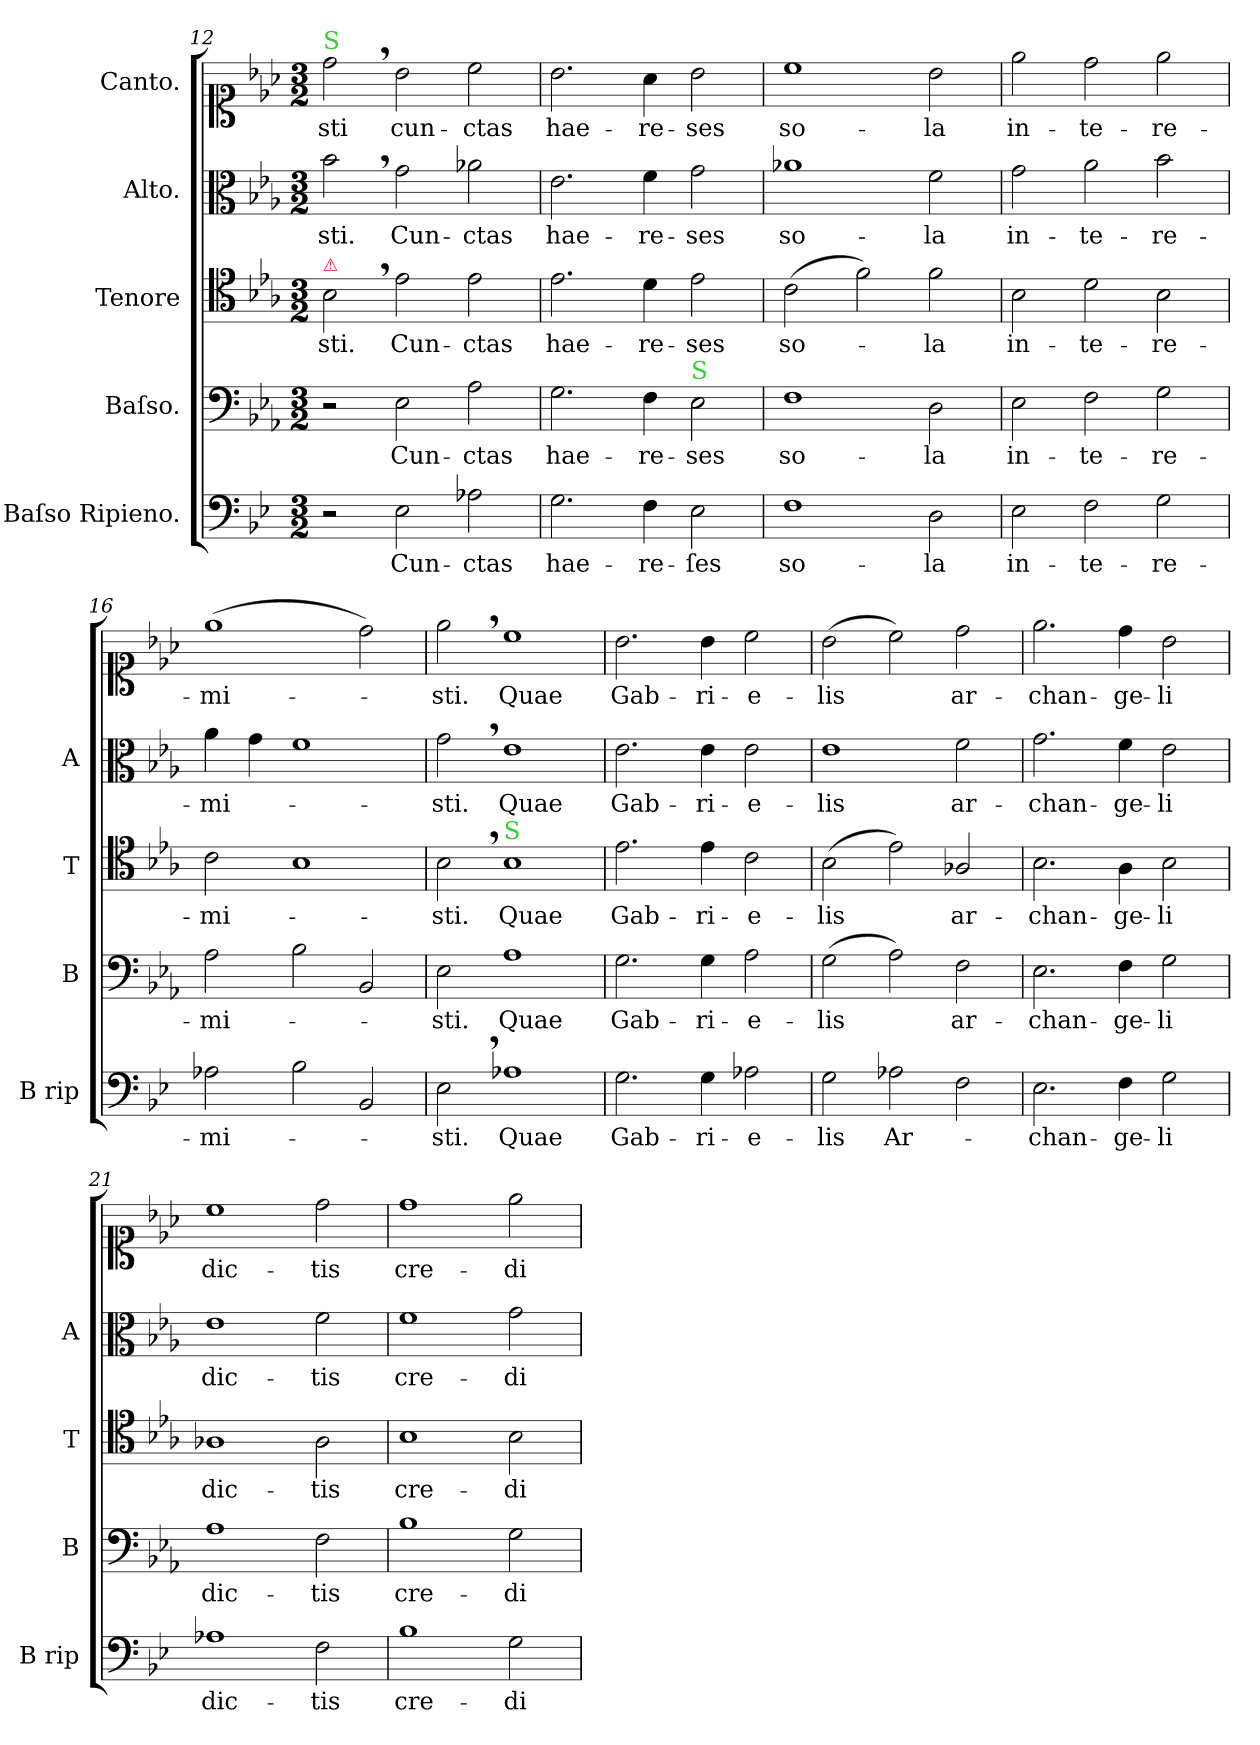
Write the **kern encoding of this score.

**kern	**text	**kern	**text	**kern	**text	**kern	**text	**kern	**text
*part5	*part5	*part4	*part4	*part3	*part3	*part2	*part2	*part1	*part1
*staff5	*staff5	*staff4	*staff4	*staff3	*staff3	*staff2	*staff2	*staff1	*staff1
*I"Baſso Ripieno.	*	*I"Baſso.	*	*I"Tenore	*	*I"Alto.	*	*I"Canto.	*
*I'B rip	*	*I'B	*	*I'T	*	*I'A	*	*	*
*clefF4	*	*clefF4	*	*clefC4	*	*clefC3	*	*clefC1	*
*k[b-e-]	*	*k[b-e-a-]	*	*k[b-e-a-]	*	*k[b-e-a-]	*	*k[b-e-a-]	*
*	*	*E-:	*	*E-:	*	*E-:	*	*E-:	*
*M3/2	*	*M3/2	*	*M3/2	*	*M3/2	*	*M3/2	*
=12	=12	=12	=12	=12	=12	=12	=12	=12	=12
!	!	!	!	!	!	!	!	!LO:TX:a:color=limegreen:t=S	!
!	!	!	!	!LO:TX:a:color=crimson:t=⚠	!	!	!	!	!
2r	.	2r	.	2B-,\	-sti.	2b-,\	-sti.	2dd,\	-sti
2E-\	Cun-	2E-\	Cun-	2e-\	Cun-	2g\	Cun-	2b-\	cun-
2A-X\	-ctas	2A-\	-ctas	2e-\	-ctas	2a-X\	-ctas	2cc\	-ctas
=13	=13	=13	=13	=13	=13	=13	=13	=13	=13
2.G\	hae-	2.G\	hae-	2.e-\	hae-	2.e-\	hae-	2.b-\	hae-
4F\	-re-	4F\	-re-	4d\	-re-	4f\	-re-	4a-\	-re-
!	!	!LO:TX:a:color=limegreen:t=S	!	!	!	!	!	!	!
2E-\	-ſes	2E-\	-ses	2e-\	-ses	2g\	-ses	2b-\	-ses
=14	=14	=14	=14	=14	=14	=14	=14	=14	=14
1F	so-	1F	so-	(2c\	so-	1a-X	so-	1cc	so-
.	.	.	.	2f\)	.	.	.	.	.
2D\	-la	2D\	-la	2f\	-la	2f\	-la	2b-\	-la
=15	=15	=15	=15	=15	=15	=15	=15	=15	=15
2E-\	in-	2E-\	in-	2B-\	in-	2g\	in-	2ee-\	in-
2F\	-te-	2F\	-te-	2d\	-te-	2a-\	-te-	2dd\	-te-
2G\	-re-	2G\	-re-	2B-\	-re-	2b-\	-re-	2ee-\	-re-
=16	=16	=16	=16	=16	=16	=16	=16	=16	=16
2A-X\	-mi-	2A-\	-mi-	2c\	-mi-	4a-\	-mi-	(1ee-	-mi-
.	.	.	.	.	.	4g\	.	.	.
2B-\	.	2B-\	.	1B-	.	1f	.	.	.
2BB-/	.	2BB-/	.	.	.	.	.	2dd\)	.
=17	=17	=17	=17	=17	=17	=17	=17	=17	=17
2E-,\	-sti.	2E-\	-sti.	2B-,\	-sti.	2g,\	-sti.	2ee-,\	-sti.
!	!	!	!	!LO:TX:a:color=limegreen:t=S	!	!	!	!	!
1A-X	Quae	1A-	Quae	1B-	Quae	1e-	Quae	1cc	Quae
=18	=18	=18	=18	=18	=18	=18	=18	=18	=18
2.G\	Gab-	2.G\	Gab-	2.e-\	Gab-	2.e-\	Gab-	2.b-\	Gab-
4G\	-ri-	4G\	-ri-	4e-\	-ri-	4e-\	-ri-	4b-\	-ri-
2A-X\	-e-	2A-\	-e-	2c\	-e-	2e-\	-e-	2cc\	-e-
=19	=19	=19	=19	=19	=19	=19	=19	=19	=19
2G\	-lis	(2G\	-lis	(2B-\	-lis	1e-	-lis	(2b-\	-lis
2A-X\	Ar-	2A-\)	.	2e-\)	.	.	.	2cc\)	.
2F\	.	2F\	ar-	2A-X/	ar-	2f\	ar-	2dd\	ar-
=20	=20	=20	=20	=20	=20	=20	=20	=20	=20
2.E-\	-chan-	2.E-\	-chan-	2.B-\	-chan-	2.g\	-chan-	2.ee-\	-chan-
4F\	-ge-	4F\	-ge-	4A-\	-ge-	4f\	-ge-	4dd\	-ge-
2G\	-li	2G\	-li	2B-\	-li	2e-\	-li	2b-\	-li
=21	=21	=21	=21	=21	=21	=21	=21	=21	=21
1A-X	dic-	1A-	dic-	1A-X	dic-	1e-	dic-	1cc	dic-
2F\	-tis	2F\	-tis	2A-\	-tis	2f\	-tis	2dd\	-tis
=22	=22	=22	=22	=22	=22	=22	=22	=22	=22
1B-	cre-	1B-	cre-	1B-	cre-	1f	cre-	1dd	cre-
2G\	-di-	2G\	-di-	2B-\	-di-	2g\	-di-	2ee-\	-di-
=	=	=	=	=	=	=	=	=	=
*-	*-	*-	*-	*-	*-	*-	*-	*-	*-
